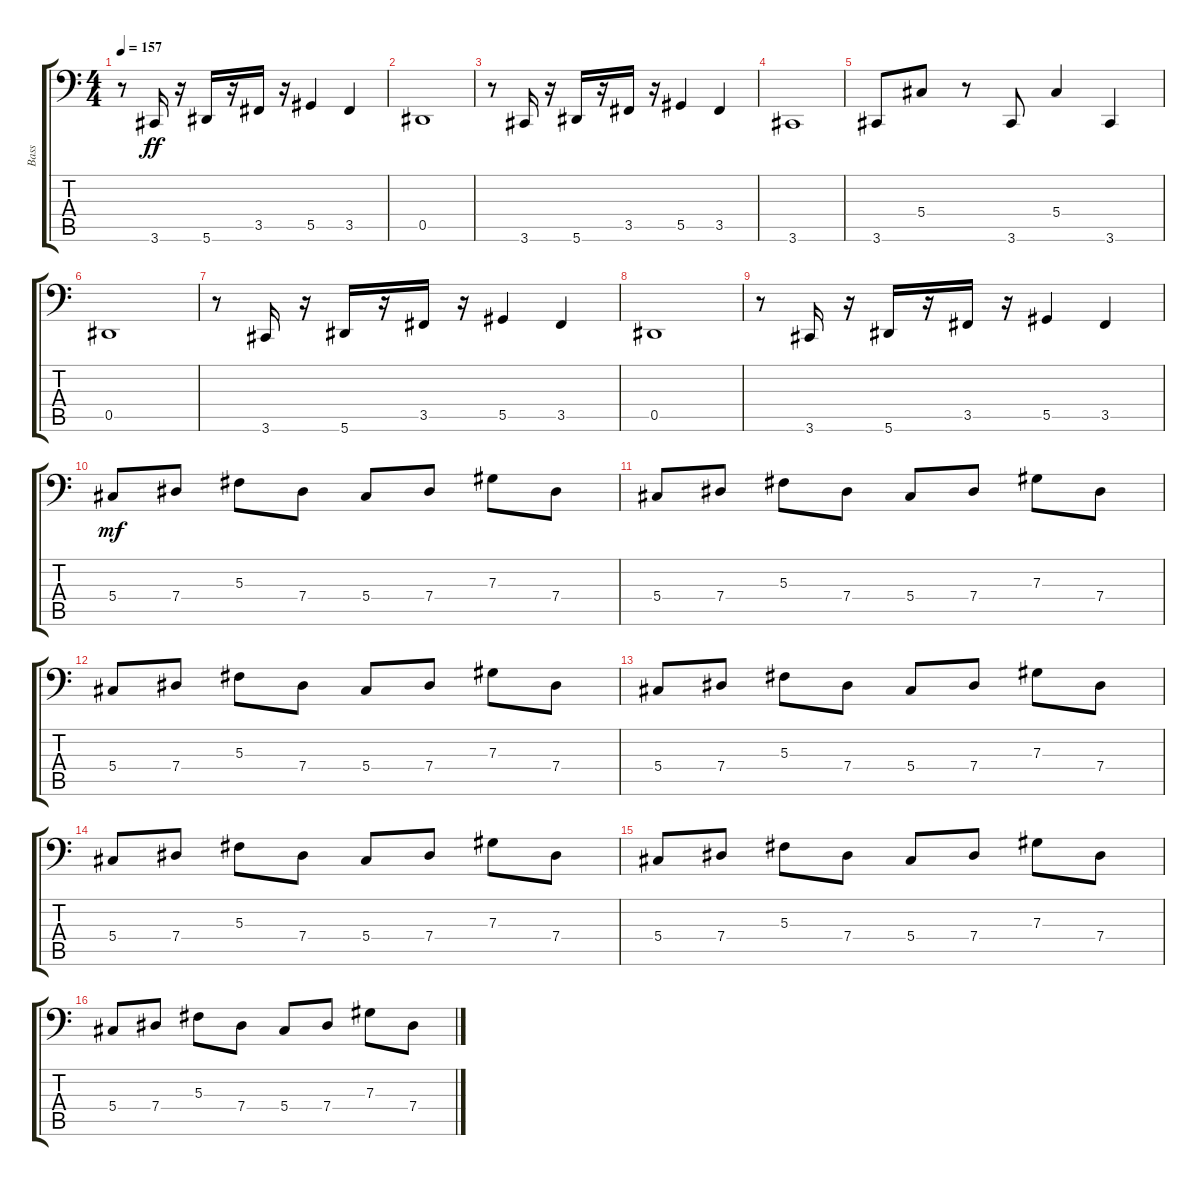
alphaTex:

\track ("Bass" "Bass") {instrument slapbass2}
\staff {score tabs}
\tuning (B2 Gb2 Db2 Ab1 Eb1 Bb0) {hide}
\ts (4 4)
\tempo 157
\clef f4
\ks c
r.8{dy ff} 3.6.16 r.16 5.6.16 r.16 3.5.16 r.16 5.5.4 3.5.4 |
0.5.1 |
r.8 3.6.16 r.16 5.6.16 r.16 3.5.16 r.16 5.5.4 3.5.4 |
3.6.1 |
3.6.8 5.4.8 r.8 3.6.8 5.4.4 3.6.4 |
0.5.1 |
r.8 3.6.16 r.16 5.6.16 r.16 3.5.16 r.16 5.5.4 3.5.4 |
0.5.1 |
r.8 3.6.16 r.16 5.6.16 r.16 3.5.16 r.16 5.5.4 3.5.4 |
5.4.8{dy mf} 7.4.8 5.3.8 7.4.8 5.4.8 7.4.8 7.3.8 7.4.8 |
5.4.8 7.4.8 5.3.8 7.4.8 5.4.8 7.4.8 7.3.8 7.4.8 |
5.4.8 7.4.8 5.3.8 7.4.8 5.4.8 7.4.8 7.3.8 7.4.8 |
5.4.8 7.4.8 5.3.8 7.4.8 5.4.8 7.4.8 7.3.8 7.4.8 |
5.4.8 7.4.8 5.3.8 7.4.8 5.4.8 7.4.8 7.3.8 7.4.8 |
5.4.8 7.4.8 5.3.8 7.4.8 5.4.8 7.4.8 7.3.8 7.4.8 |
5.4.8 7.4.8 5.3.8 7.4.8 5.4.8 7.4.8 7.3.8 7.4.8
